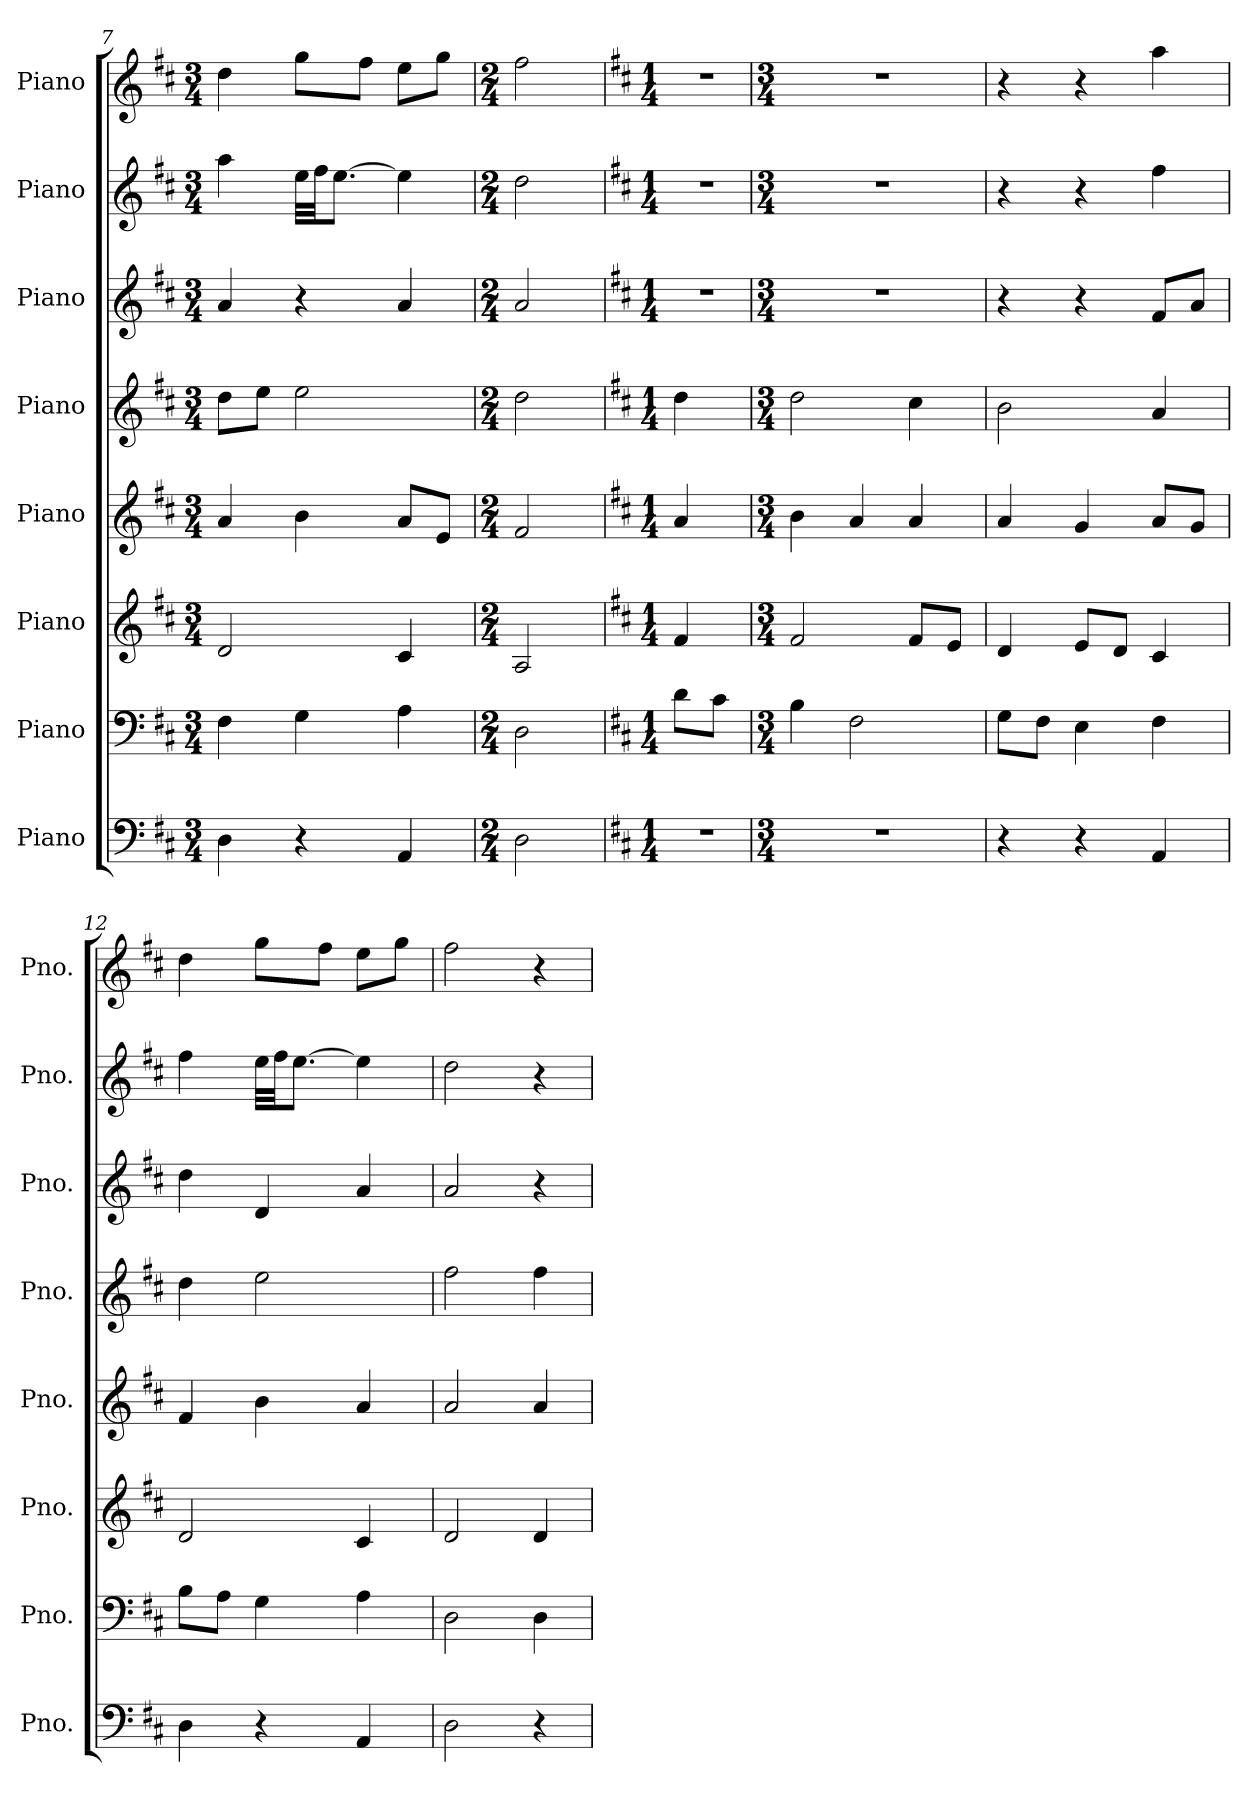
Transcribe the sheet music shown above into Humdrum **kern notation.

**kern	**kern	**kern	**kern	**kern	**kern	**kern	**kern
*part8	*part7	*part6	*part5	*part4	*part3	*part2	*part1
*staff8	*staff7	*staff6	*staff5	*staff4	*staff3	*staff2	*staff1
*I"Piano	*I"Piano	*I"Piano	*I"Piano	*I"Piano	*I"Piano	*I"Piano	*I"Piano
*I'Pno.	*I'Pno.	*I'Pno.	*I'Pno.	*I'Pno.	*I'Pno.	*I'Pno.	*I'Pno.
!!LO:PB:g=z
*clefF4	*clefF4	*clefG2	*clefG2	*clefG2	*clefG2	*clefG2	*clefG2
*k[f#c#]	*k[f#c#]	*k[f#c#]	*k[f#c#]	*k[f#c#]	*k[f#c#]	*k[f#c#]	*k[f#c#]
*M3/4	*M3/4	*M3/4	*M3/4	*M3/4	*M3/4	*M3/4	*M3/4
=7	=7	=7	=7	=7	=7	=7	=7
4D\	4F#\	2d/	4a/	8dd\L	4a/	4aa\	4dd\
.	.	.	.	8ee\J	.	.	.
4r	4G\	.	4b\	2ee\	4r	32ee\LLL	8gg\L
.	.	.	.	.	.	32ff#\JJ	.
.	.	.	.	.	.	[8.ee\J	.
.	.	.	.	.	.	.	8ff#\J
4AA/	4A\	4c#/	8a/L	.	4a/	4ee\]	8ee\L
.	.	.	8e/J	.	.	.	8gg\J
=8	=8	=8	=8	=8	=8	=8	=8
*M2/4	*M2/4	*M2/4	*M2/4	*M2/4	*M2/4	*M2/4	*M2/4
2D\	2D\	2A/	2f#/	2dd\	2a/	2dd\	2ff#\
=9	=9	=9	=9	=9	=9	=9	=9
*k[f#c#]	*k[f#c#]	*k[f#c#]	*k[f#c#]	*k[f#c#]	*k[f#c#]	*k[f#c#]	*k[f#c#]
*M1/4	*M1/4	*M1/4	*M1/4	*M1/4	*M1/4	*M1/4	*M1/4
4r	8d\L	4f#/	4a/	4dd\	4r	4r	4r
.	8c#\J	.	.	.	.	.	.
=10	=10	=10	=10	=10	=10	=10	=10
*M3/4	*M3/4	*M3/4	*M3/4	*M3/4	*M3/4	*M3/4	*M3/4
2.r	4B\	2f#/	4b\	2dd\	2.r	2.r	2.r
.	2F#\	.	4a/	.	.	.	.
.	.	8f#/L	4a/	4cc#\	.	.	.
.	.	8e/J	.	.	.	.	.
=11	=11	=11	=11	=11	=11	=11	=11
4r	8G\L	4d/	4a/	2b\	4r	4r	4r
.	8F#\J	.	.	.	.	.	.
4r	4E\	8e/L	4g/	.	4r	4r	4r
.	.	8d/J	.	.	.	.	.
4AA/	4F#\	4c#/	8a/L	4a/	8f#/L	4ff#\	4aa\
.	.	.	8g/J	.	8a/J	.	.
=12	=12	=12	=12	=12	=12	=12	=12
4D\	8B\L	2d/	4f#/	4dd\	4dd\	4ff#\	4dd\
.	8A\J	.	.	.	.	.	.
4r	4G\	.	4b\	2ee\	4d/	32ee\LLL	8gg\L
.	.	.	.	.	.	32ff#\JJ	.
.	.	.	.	.	.	[8.ee\J	.
.	.	.	.	.	.	.	8ff#\J
4AA/	4A\	4c#/	4a/	.	4a/	4ee\]	8ee\L
.	.	.	.	.	.	.	8gg\J
=13	=13	=13	=13	=13	=13	=13	=13
2D\	2D\	2d/	2a/	2ff#\	2a/	2dd\	2ff#\
4r	4D\	4d/	4a/	4ff#\	4r	4r	4r
=	=	=	=	=	=	=	=
*-	*-	*-	*-	*-	*-	*-	*-
